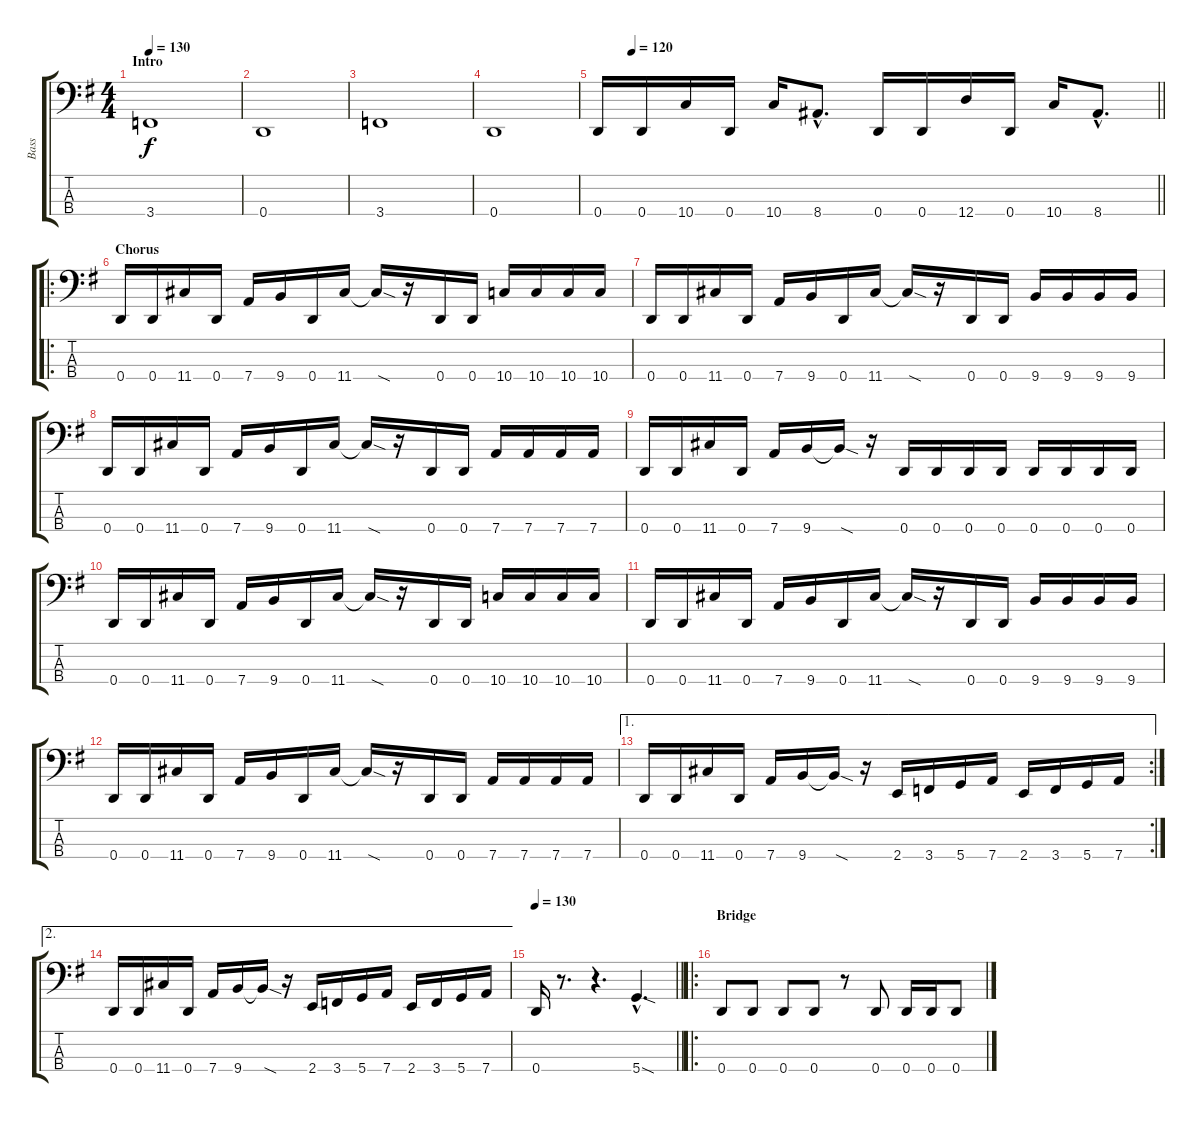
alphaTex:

\track ("Bass" "Bass") {instrument electricbasspick}
\staff {score tabs}
\tuning (G2 D2 A1 D1) {hide}
\ts (4 4)
\section ("" "Intro")
\tempo 130
\clef f4
\ks g
3.4.1{dy f instrument electricbasspick} |
0.4.1 |
3.4.1 |
0.4.1 |
\tempo (120 0.0625)
\barLineRight lightlight
0.4.16 0.4.16 10.4.16 0.4.16 10.4.16 8.4{hac}.8{d} 0.4.16 0.4.16 12.4.16 0.4.16 10.4.16 8.4{hac}.8{d} |
\ro
\section ("" "Chorus")
0.4.16 0.4.16 11.4.16 0.4.16 7.4.16 9.4.16 0.4.16 11.4.16 11.4{sod t}.16 r.16 0.4.16 0.4.16 10.4.16 10.4.16 10.4.16 10.4.16 |
0.4.16 0.4.16 11.4.16 0.4.16 7.4.16 9.4.16 0.4.16 11.4.16 11.4{sod t}.16 r.16 0.4.16 0.4.16 9.4.16 9.4.16 9.4.16 9.4.16 |
0.4.16 0.4.16 11.4.16 0.4.16 7.4.16 9.4.16 0.4.16 11.4.16 11.4{sod t}.16 r.16 0.4.16 0.4.16 7.4.16 7.4.16 7.4.16 7.4.16 |
0.4.16 0.4.16 11.4.16 0.4.16 7.4.16 9.4.16 9.4{sod t}.16 r.16 0.4.16 0.4.16 0.4.16 0.4.16 0.4.16 0.4.16 0.4.16 0.4.16 |
0.4.16 0.4.16 11.4.16 0.4.16 7.4.16 9.4.16 0.4.16 11.4.16 11.4{sod t}.16 r.16 0.4.16 0.4.16 10.4.16 10.4.16 10.4.16 10.4.16 |
0.4.16 0.4.16 11.4.16 0.4.16 7.4.16 9.4.16 0.4.16 11.4.16 11.4{sod t}.16 r.16 0.4.16 0.4.16 9.4.16 9.4.16 9.4.16 9.4.16 |
0.4.16 0.4.16 11.4.16 0.4.16 7.4.16 9.4.16 0.4.16 11.4.16 11.4{sod t}.16 r.16 0.4.16 0.4.16 7.4.16 7.4.16 7.4.16 7.4.16 |
\ae 1
\rc 2
0.4.16 0.4.16 11.4.16 0.4.16 7.4.16 9.4.16 9.4{sod t}.16 r.16 2.4.16 3.4.16 5.4.16 7.4.16 2.4.16 3.4.16 5.4.16 7.4.16 |
\ae 2
0.4.16 0.4.16 11.4.16 0.4.16 7.4.16 9.4.16 9.4{sod t}.16 r.16 2.4.16 3.4.16 5.4.16 7.4.16 2.4.16 3.4.16 5.4.16 7.4.16 |
\tempo 130
\barLineRight lightlight
0.4.16 r.8{d} r.4{d} 5.4{sod hac}.4{d} |
\ro
\section ("" "Bridge")
0.4.8 0.4.8 0.4.8 0.4.8 r.8 0.4.8 0.4.16 0.4.16 0.4.8
